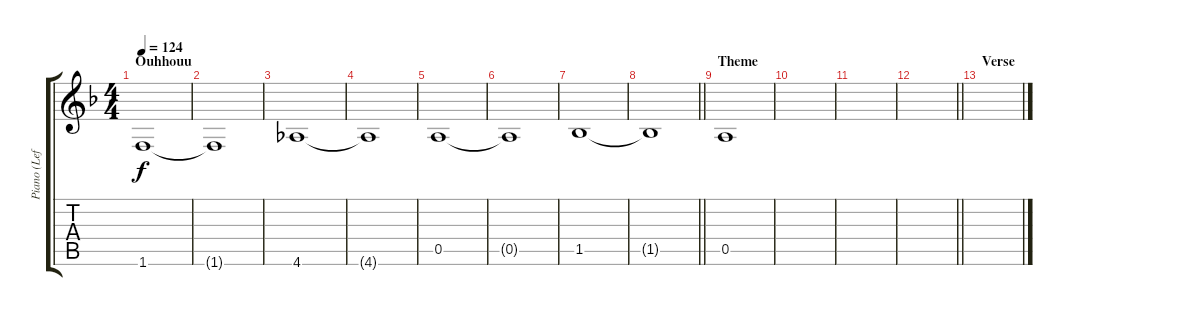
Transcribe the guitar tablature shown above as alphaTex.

\track ("Piano (Left Hand)" "Piano (Lef") {instrument acousticgrandpiano}
\staff {score tabs}
\tuning (E4 B3 G3 D3 A2 E2) {hide}
\ts (4 4)
\section ("" "Ouhhouu")
\tempo 124
\clef g2
\ks f
1.6.1{ot 8vb dy f} |
1.6{t}.1{ot 8vb} |
4.6.1{ot 8vb} |
4.6{t}.1{ot 8vb} |
0.5.1{ot 8vb} |
0.5{t}.1{ot 8vb} |
1.5.1{ot 8vb} |
\barLineRight lightlight
1.5{t}.1{ot 8vb} |
\section ("" "Theme")
0.5.1{ot 8vb} |
|
|
\barLineRight lightlight
|
\section ("" "Verse")
